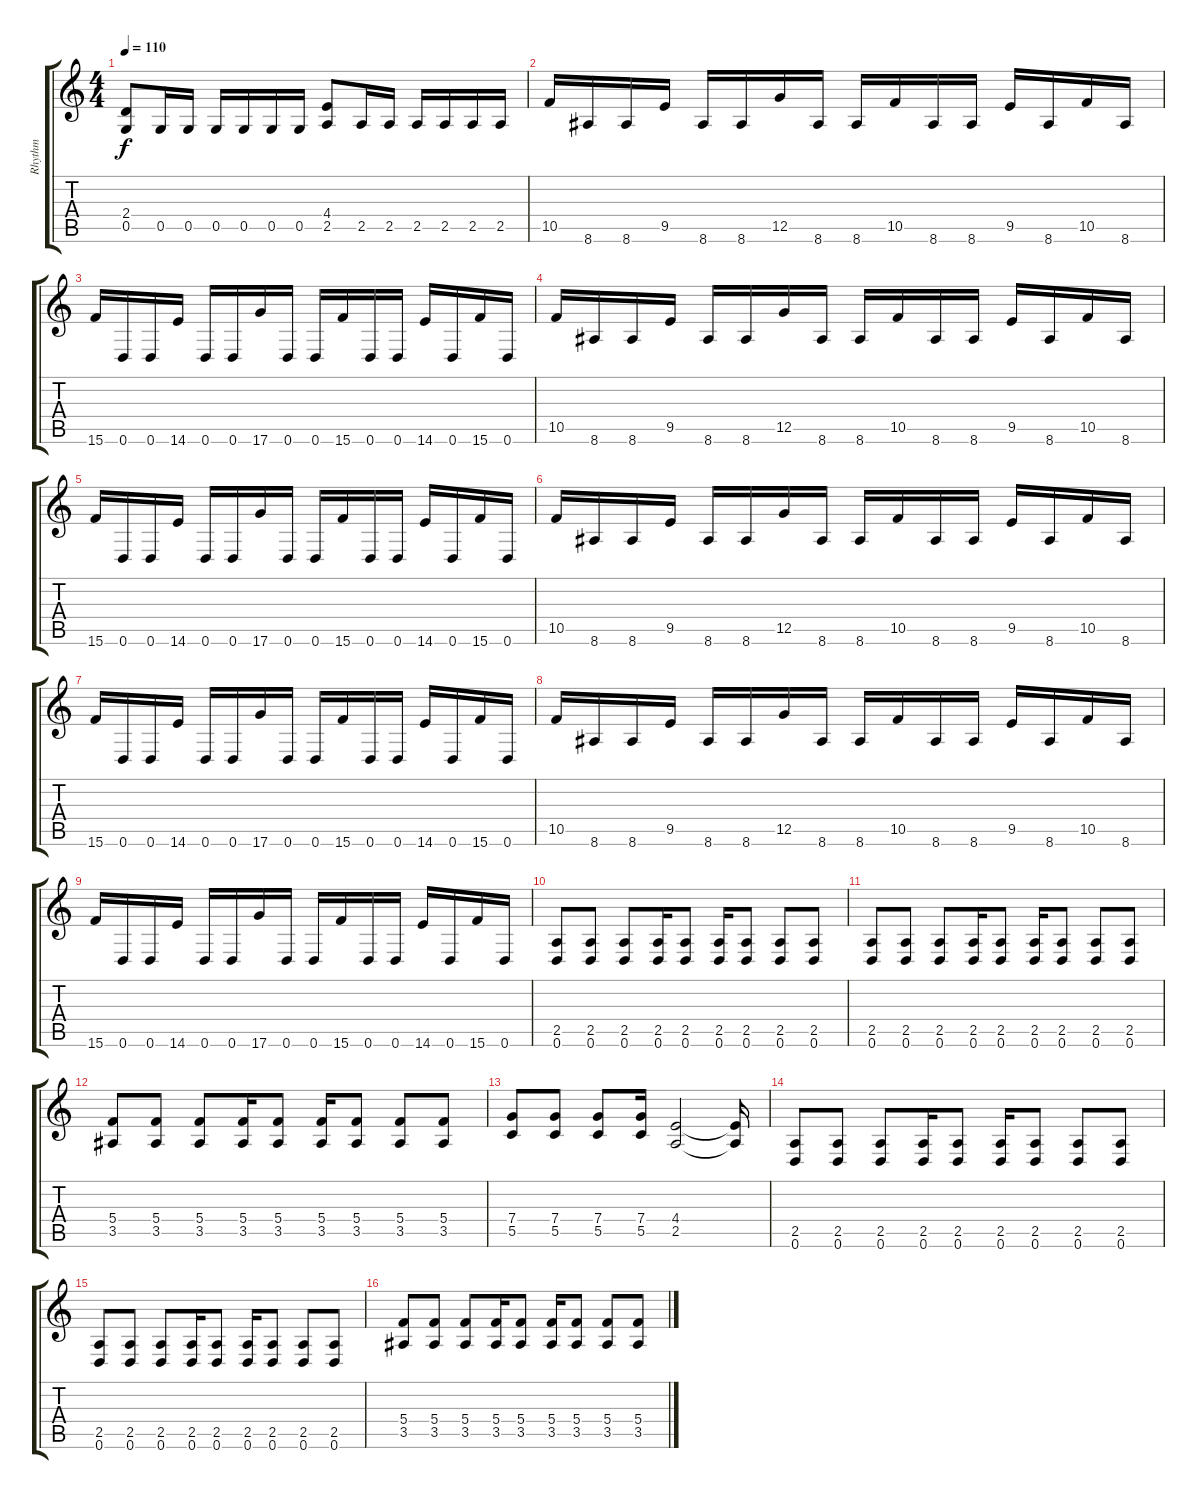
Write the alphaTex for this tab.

\track ("Rhythm" "Rhythm") {instrument distortionguitar}
\staff {score tabs}
\tuning (D4 A3 F3 C3 G2 D2) {hide}
\ts (4 4)
\tempo 110
\clef g2
\ks c
(2.4 0.5).8{dy f} 0.5.16 0.5.16 0.5.16 0.5.16 0.5.16 0.5.16 (4.4 2.5).8 2.5.16 2.5.16 2.5.16 2.5.16 2.5.16 2.5.16 |
10.5.16 8.6.16 8.6.16 9.5.16 8.6.16 8.6.16 12.5.16 8.6.16 8.6.16 10.5.16 8.6.16 8.6.16 9.5.16 8.6.16 10.5.16 8.6.16 |
15.6.16 0.6.16 0.6.16 14.6.16 0.6.16 0.6.16 17.6.16 0.6.16 0.6.16 15.6.16 0.6.16 0.6.16 14.6.16 0.6.16 15.6.16 0.6.16 |
10.5.16 8.6.16 8.6.16 9.5.16 8.6.16 8.6.16 12.5.16 8.6.16 8.6.16 10.5.16 8.6.16 8.6.16 9.5.16 8.6.16 10.5.16 8.6.16 |
15.6.16 0.6.16 0.6.16 14.6.16 0.6.16 0.6.16 17.6.16 0.6.16 0.6.16 15.6.16 0.6.16 0.6.16 14.6.16 0.6.16 15.6.16 0.6.16 |
10.5.16 8.6.16 8.6.16 9.5.16 8.6.16 8.6.16 12.5.16 8.6.16 8.6.16 10.5.16 8.6.16 8.6.16 9.5.16 8.6.16 10.5.16 8.6.16 |
15.6.16 0.6.16 0.6.16 14.6.16 0.6.16 0.6.16 17.6.16 0.6.16 0.6.16 15.6.16 0.6.16 0.6.16 14.6.16 0.6.16 15.6.16 0.6.16 |
10.5.16 8.6.16 8.6.16 9.5.16 8.6.16 8.6.16 12.5.16 8.6.16 8.6.16 10.5.16 8.6.16 8.6.16 9.5.16 8.6.16 10.5.16 8.6.16 |
15.6.16 0.6.16 0.6.16 14.6.16 0.6.16 0.6.16 17.6.16 0.6.16 0.6.16 15.6.16 0.6.16 0.6.16 14.6.16 0.6.16 15.6.16 0.6.16 |
(2.5 0.6).8 (2.5 0.6).8 (2.5 0.6).8 (2.5 0.6).16 (2.5 0.6).8 (2.5 0.6).16 (2.5 0.6).8 (2.5 0.6).8 (2.5 0.6).8 |
(2.5 0.6).8 (2.5 0.6).8 (2.5 0.6).8 (2.5 0.6).16 (2.5 0.6).8 (2.5 0.6).16 (2.5 0.6).8 (2.5 0.6).8 (2.5 0.6).8 |
(5.4 3.5).8 (5.4 3.5).8 (5.4 3.5).8 (5.4 3.5).16 (5.4 3.5).8 (5.4 3.5).16 (5.4 3.5).8 (5.4 3.5).8 (5.4 3.5).8 |
(7.4 5.5).8 (7.4 5.5).8 (7.4 5.5).8 (7.4 5.5).16 (4.4 2.5).2 (4.4{t} 2.5{t}).16 |
(2.5 0.6).8 (2.5 0.6).8 (2.5 0.6).8 (2.5 0.6).16 (2.5 0.6).8 (2.5 0.6).16 (2.5 0.6).8 (2.5 0.6).8 (2.5 0.6).8 |
(2.5 0.6).8 (2.5 0.6).8 (2.5 0.6).8 (2.5 0.6).16 (2.5 0.6).8 (2.5 0.6).16 (2.5 0.6).8 (2.5 0.6).8 (2.5 0.6).8 |
(5.4 3.5).8 (5.4 3.5).8 (5.4 3.5).8 (5.4 3.5).16 (5.4 3.5).8 (5.4 3.5).16 (5.4 3.5).8 (5.4 3.5).8 (5.4 3.5).8
